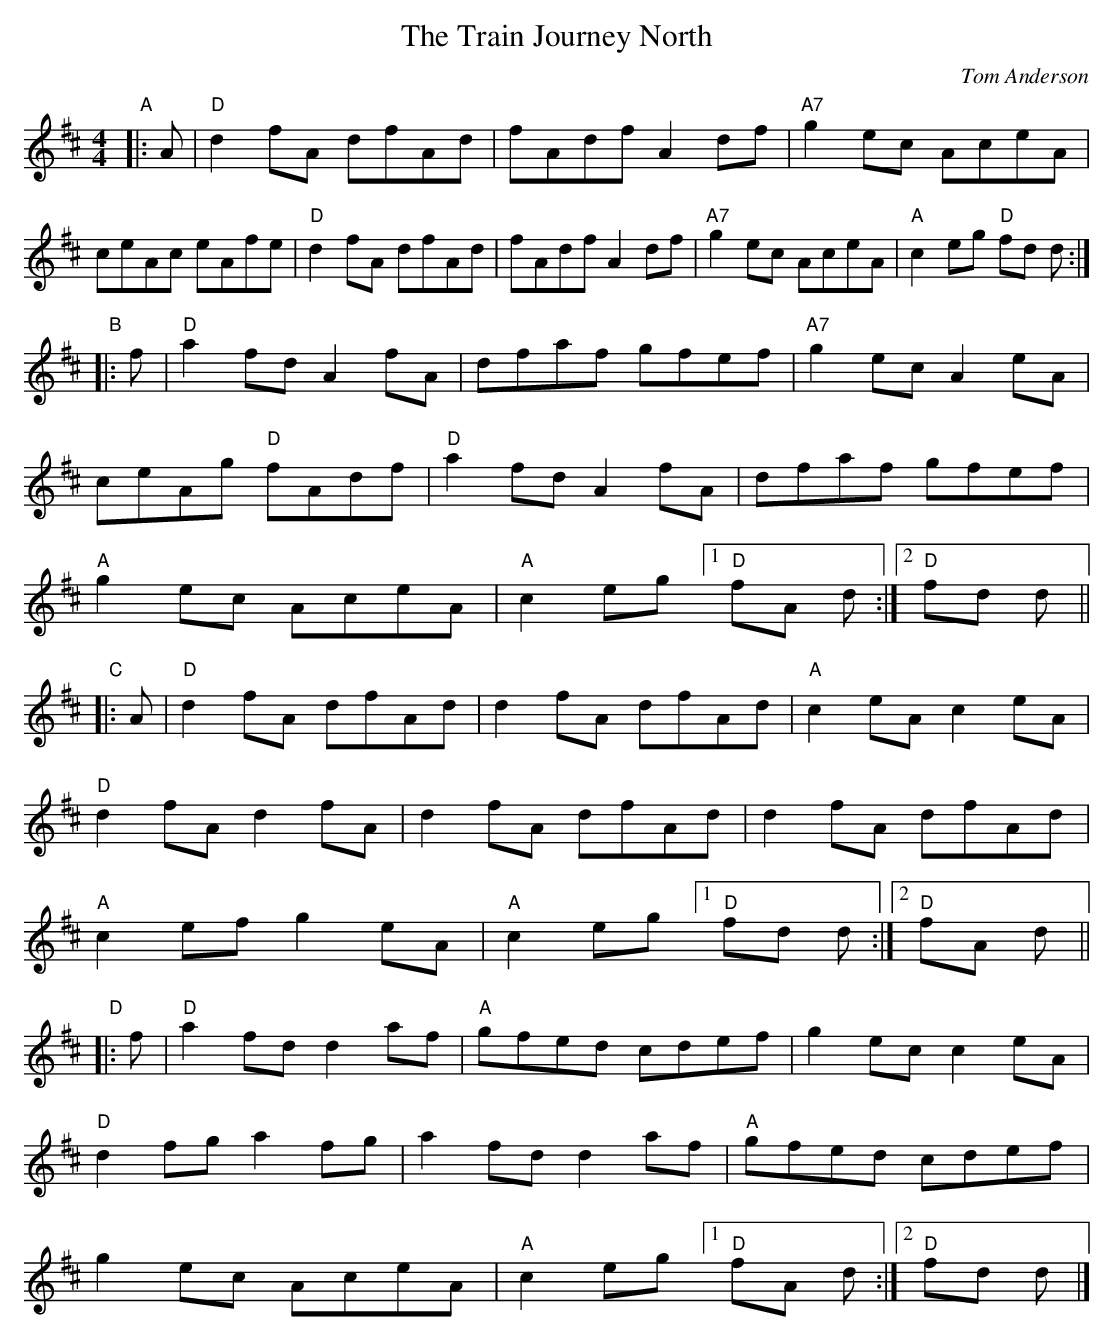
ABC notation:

X:1
T: The Train Journey North
M: 4/4
L: 1/8
C: Tom Anderson
K: D
"A"|: A |\
"D"d2 fA dfAd | fAdf A2 df | "A7"g2 ec AceA | ceAc eAfe |\
"D"d2 fA dfAd | fAdf A2 df | "A7"g2 ec AceA | "A"c2 eg "D"fd d :|
"B"|: f |\
"D"a2 fd A2 fA | dfaf gfef | "A7"g2 ec A2 eA | ceAg "D"fAdf |\
"D"a2 fd A2 fA | dfaf gfef | "A"g2 ec AceA | "A"c2 eg [1 "D"fA d :|[2 "D"fd d ||
"C"|: A |\
"D"d2 fA dfAd | d2 fA dfAd | "A"c2 eA c2 eA | "D"d2 fA d2 fA |\
d2 fA dfAd | d2 fA dfAd | "A"c2 ef g2 eA | "A"c2 eg [1 "D"fd d :|[2 "D"fA d ||
"D"|: f |\
"D"a2 fd d2 af | "A"gfed cdef | g2 ec c2 eA | "D"d2 fg a2 fg |\
a2 fd d2 af | "A"gfed cdef | g2 ec AceA | "A"c2 eg [1 "D"fA d :|[2 "D" fd d |]
